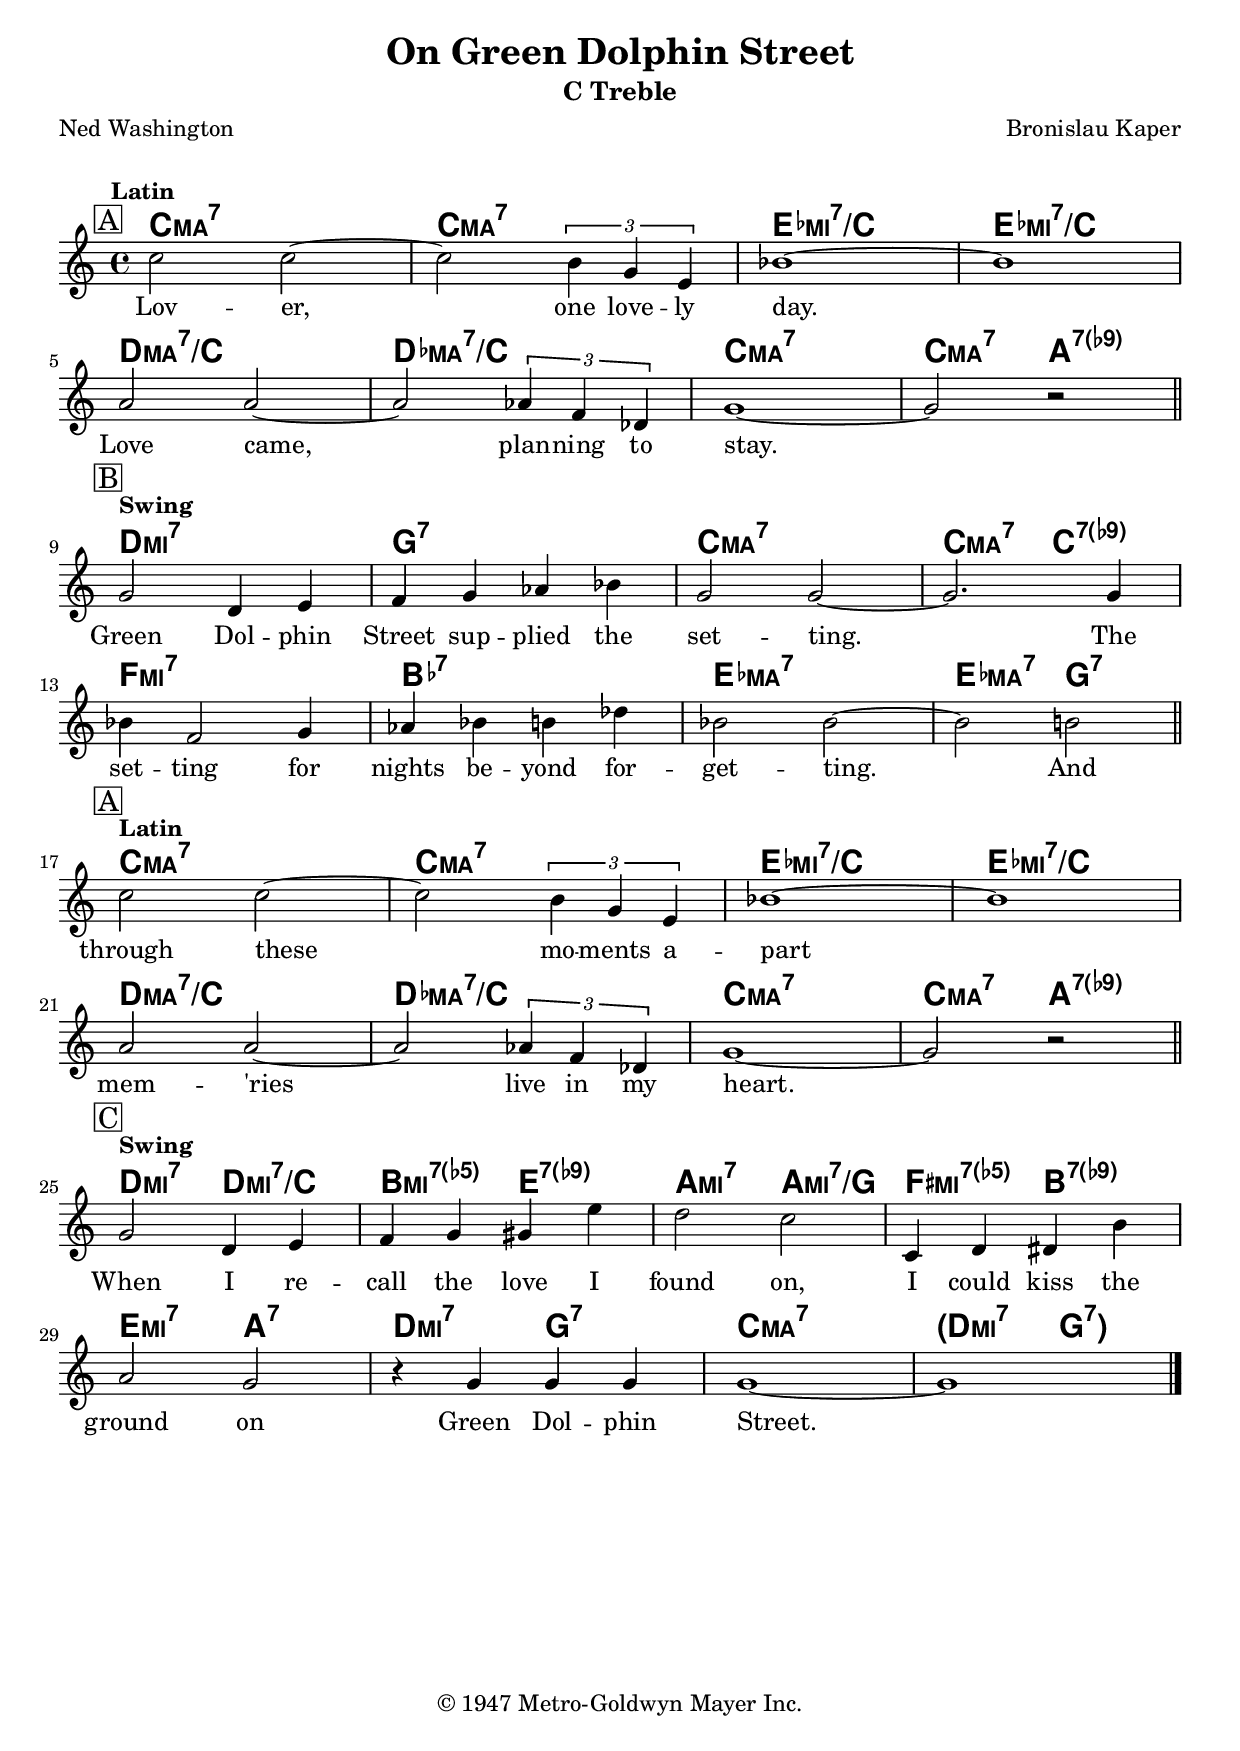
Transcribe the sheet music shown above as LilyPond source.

\version "2.18.2"

instrument = "C Treble"
whatKey = c
whatClef = "treble"

\include "lead-sheets.ily"

\header {
  title = "On Green Dolphin Street"
  subtitle = \instrument
  poet = "Ned Washington"
  composer = "Bronislau Kaper"
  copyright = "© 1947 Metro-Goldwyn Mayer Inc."
}

refrainLyrics = \lyricmode {
  Lov -- er, one love -- ly day.
  Love came, plan -- ning to stay.
  Green Dol -- phin Street sup -- plied the set -- ting.
  The set -- ting for nights be -- yond for -- get -- ting.
  And through these mo -- ments a -- part
  mem -- 'ries live in my heart.
  When I re -- call the love I found on,
  I could kiss the ground on Green Dol -- phin Street.
}

refrainChords = \chordmode {
  c1:maj7 c1:maj7 ef1:m7/c ef1:m7/c
  d1:maj7/c df1:maj7/c c1:maj7 c2:maj7 a2:7.9-

  d1:m7 g1:7 c1:maj7 c2:maj7 c2:7.9-
  f1:m7 bf1:7 ef1:maj7 ef2:maj7 g2:7

  c1:maj7 c1:maj7 ef1:m7/c ef1:m7/c
  d1:maj7/c df1:maj7/c c1:maj7 c2:maj7 a2:7.9-
  
  d2:m7 d2:m7/c b2:m7.5- e2:7.9- a2:m7 a2:m7/g fs2:m7.5- b2:7.9-
  e2:m7 a2:7 d2:m7 g2:7 c1:maj7

  \chordOpenParen{ d2:m7 }
  \chordCloseParen{ g2:7 }
}

refrainKey = c

refrainMelody = \relative c'' {
  \time 4/4
  \key \refrainKey \major
  \clef \whatClef

  \tempo "Latin"
  \mark \markup{ \box A }
  c2 c2~ | c2 \tuplet 3/2 { b4 g4 e4 } | bf'1~ | bf1 |
  \break

  a2 a2~ | a2 \tuplet 3/2 { af4 f4 df4 } | g1~ | g2 r2
  \bar "||"
  \break

  \tempo "Swing"
  \mark \markup{ \box B }
  g2 d4 e4 | f4 g4 af4 bf4 | g2 g2~ | g2. g4 |
  \break
  bf4 f2 g4 | af4 bf4 cf4 df4 | bf2 bf2~ | bf2 b2
  \bar "||"
  \break

  \tempo "Latin"
  \mark \markup{ \box A }
  c2 c2~ | c2 \tuplet 3/2 { b4 g4 e4 } | bf'1~ | bf1 |
  \break
  a2 a2~ | a2 \tuplet 3/2 { af4 f4 df4 } | g1~ | g2 r2
  \bar "||"
  \break
  
  \tempo "Swing"
  \mark \markup{ \box C }
  g2 d4 e4 | f4 g4 gs4 e'4 | d2 c2 | c,4 d4 ds4 b'4 |
  \break
  a2 g2 | r4 g4 g4 g4 | g1~ | g1

  \bar "|."
}

\include "paper.ily"

\markup {
  % Leave a gap after the header
  \vspace #1
}

\include "refrain.ily"

